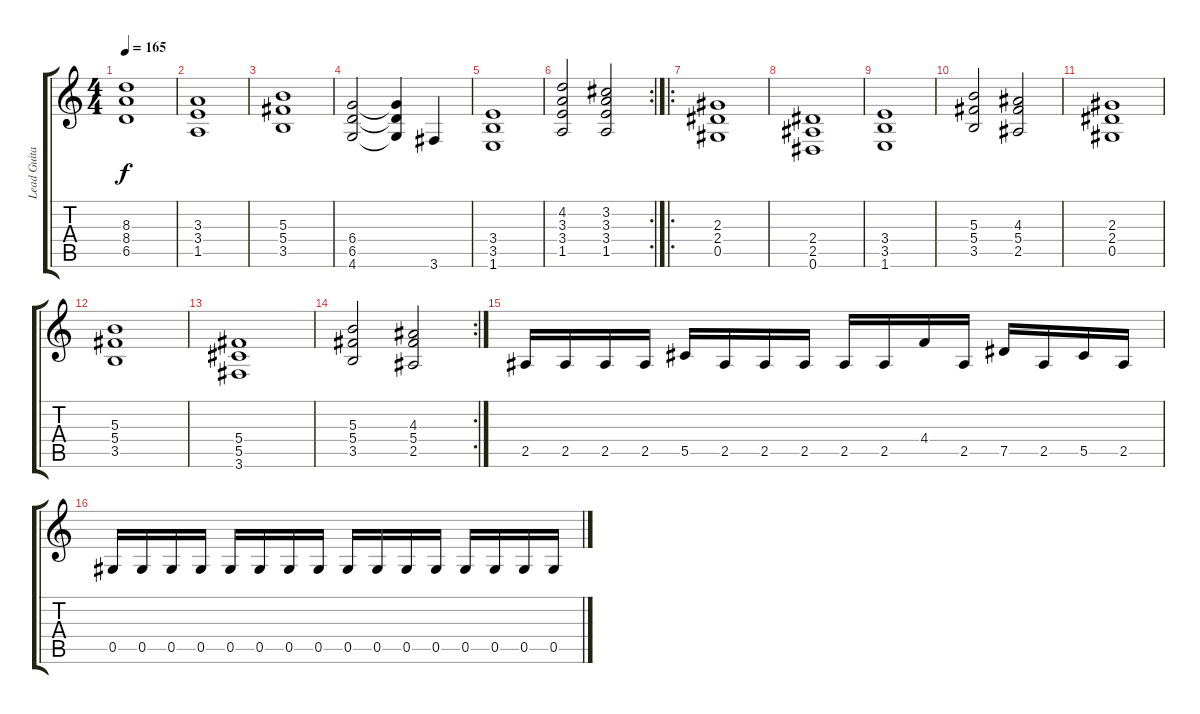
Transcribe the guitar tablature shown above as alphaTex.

\track ("Lead Guitar" "Lead Guita") {instrument distortionguitar}
\staff {score tabs}
\tuning (Eb4 Bb3 Gb3 Db3 Ab2 Eb2) {hide}
\ts (4 4)
\tempo 165
\clef g2
\ks c
(8.3 8.4 6.5).1{dy f instrument distortionguitar} |
(3.3 3.4 1.5).1 |
(5.3 5.4 3.5).1 |
(6.4 6.5 4.6).2 (6.4{t} 6.5{t} 4.6{t}).4 3.6.4 |
(3.4 3.5 1.6).1 |
\rc 2
(4.2 3.3 3.4 1.5).2 (3.2 3.3 3.4 1.5).2 |
\ro
(2.3 2.4 0.5).1 |
(2.4 2.5 0.6).1 |
(3.4 3.5 1.6).1 |
(5.3 5.4 3.5).2 (4.3 5.4 2.5).2 |
(2.3 2.4 0.5).1 |
(5.3 5.4 3.5).1 |
(5.4 5.5 3.6).1 |
\rc 2
(5.3 5.4 3.5).2 (4.3 5.4 2.5).2 |
2.5.16 2.5.16 2.5.16 2.5.16 5.5.16 2.5.16 2.5.16 2.5.16 2.5.16 2.5.16 4.4.16 2.5.16 7.5.16 2.5.16 5.5.16 2.5.16 |
0.5.16 0.5.16 0.5.16 0.5.16 0.5.16 0.5.16 0.5.16 0.5.16 0.5.16 0.5.16 0.5.16 0.5.16 0.5.16 0.5.16 0.5.16 0.5.16
